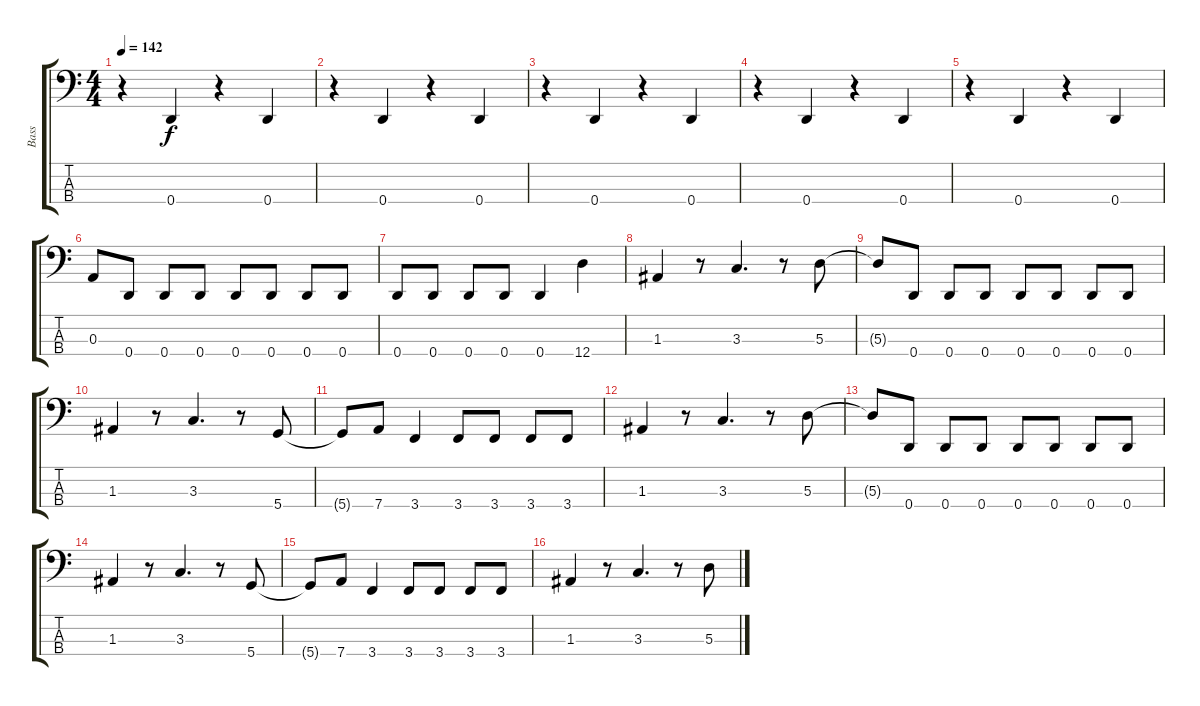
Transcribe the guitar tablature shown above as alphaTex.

\track ("Bass" "Bass") {instrument electricbassfinger}
\staff {score tabs}
\tuning (G2 D2 A1 D1) {hide}
\ts (4 4)
\tempo 142
\clef f4
\ks c
r.4{dy f} 0.4.4 r.4 0.4.4 |
r.4 0.4.4 r.4 0.4.4 |
r.4 0.4.4 r.4 0.4.4 |
r.4 0.4.4 r.4 0.4.4 |
r.4 0.4.4 r.4 0.4.4 |
0.3.8 0.4.8 0.4.8 0.4.8 0.4.8 0.4.8 0.4.8 0.4.8 |
0.4.8 0.4.8 0.4.8 0.4.8 0.4.4 12.4.4 |
1.3.4 r.8 3.3.4{d} r.8 5.3.8 |
5.3{t}.8 0.4.8 0.4.8 0.4.8 0.4.8 0.4.8 0.4.8 0.4.8 |
1.3.4 r.8 3.3.4{d} r.8 5.4.8 |
5.4{t}.8 7.4.8 3.4.4 3.4.8 3.4.8 3.4.8 3.4.8 |
1.3.4 r.8 3.3.4{d} r.8 5.3.8 |
5.3{t}.8 0.4.8 0.4.8 0.4.8 0.4.8 0.4.8 0.4.8 0.4.8 |
1.3.4 r.8 3.3.4{d} r.8 5.4.8 |
5.4{t}.8 7.4.8 3.4.4 3.4.8 3.4.8 3.4.8 3.4.8 |
1.3.4 r.8 3.3.4{d} r.8 5.3.8
